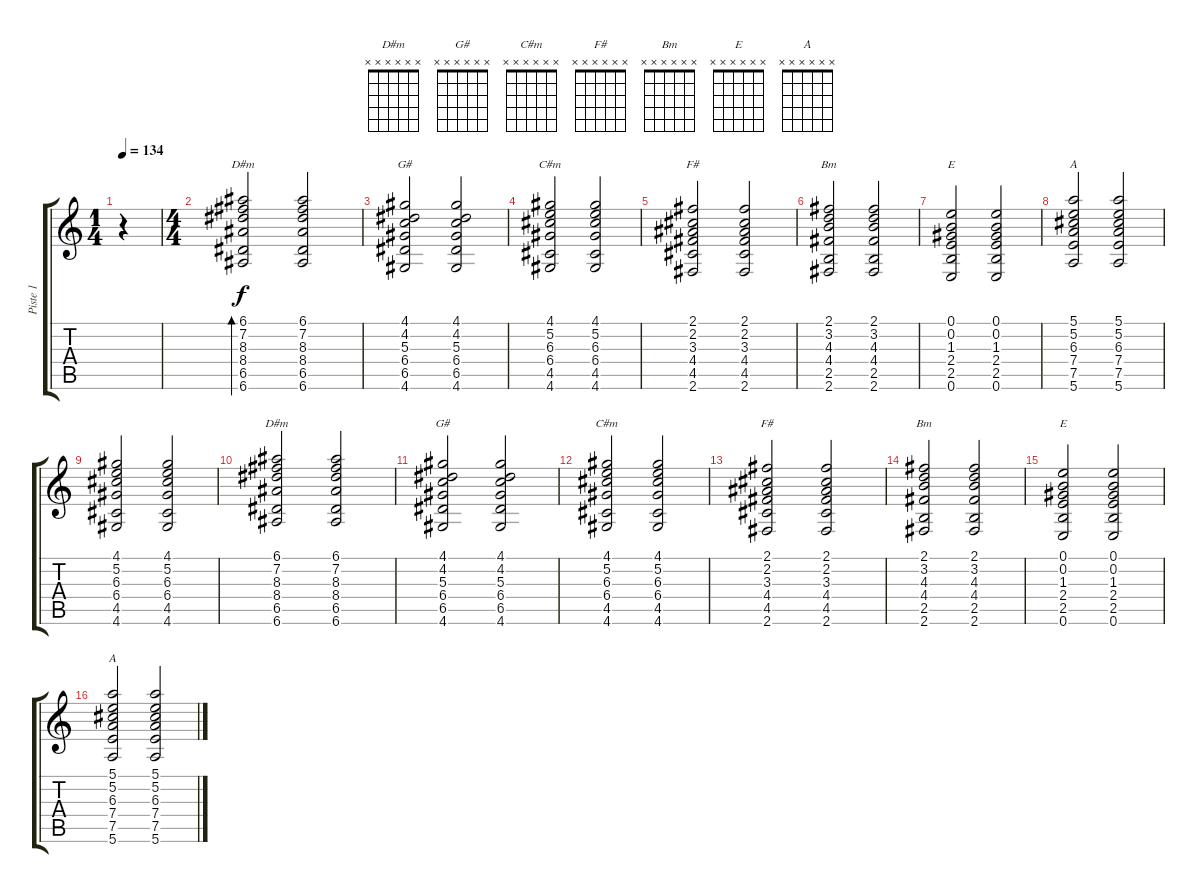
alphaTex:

\track ("Piste 1" "Piste 1") {instrument acousticguitarnylon}
\staff {score tabs}
\tuning (E4 B3 G3 D3 A2 E2) {hide}
\chord ("D#m" 6 7 8 8 6 6) {firstfret 6}
\chord ("G#" 4 4 5 6 6 4) {firstfret 4}
\chord ("C#m" 4 5 6 6 4 4) {firstfret 4}
\chord ("F#" 2 2 3 4 4 2)
\chord ("Bm" 2 3 4 4 2 2)
\chord ("E" 0 0 1 2 2 0)
\chord ("A" 5 5 6 7 7 5) {firstfret 5}
\chord ("D#m" x x x x x x) {firstfret 0}
\chord ("G#" x x x x x x) {firstfret 0}
\chord ("C#m" x x x x x x) {firstfret 0}
\chord ("F#" x x x x x x) {firstfret 0}
\chord ("Bm" x x x x x x) {firstfret 0}
\chord ("E" x x x x x x) {firstfret 0}
\chord ("A" x x x x x x) {firstfret 0}
\ts (1 4)
\tempo 134
\clef g2
\ks c
r.4{dy f instrument acousticguitarnylon} |
\ts (4 4)
(6.1 7.2 8.3 8.4 6.5 6.6).2{bd 120 ch "D#m"} (6.1 7.2 8.3 8.4 6.5 6.6).2 |
(4.1 4.2 5.3 6.4 6.5 4.6).2{ch "G#"} (4.1 4.2 5.3 6.4 6.5 4.6).2 |
(4.1 5.2 6.3 6.4 4.5 4.6).2{ch "C#m"} (4.1 5.2 6.3 6.4 4.5 4.6).2 |
(2.1 2.2 3.3 4.4 4.5 2.6).2{ch "F#"} (2.1 2.2 3.3 4.4 4.5 2.6).2 |
(2.1 3.2 4.3 4.4 2.5 2.6).2{ch "Bm"} (2.1 3.2 4.3 4.4 2.5 2.6).2 |
(0.1 0.2 1.3 2.4 2.5 0.6).2{ch "E"} (0.1 0.2 1.3 2.4 2.5 0.6).2 |
(5.1 5.2 6.3 7.4 7.5 5.6).2{ch "A"} (5.1 5.2 6.3 7.4 7.5 5.6).2 |
(4.1 5.2 6.3 6.4 4.5 4.6).2 (4.1 5.2 6.3 6.4 4.5 4.6).2 |
(6.1 7.2 8.3 8.4 6.5 6.6).2{ch "D#m"} (6.1 7.2 8.3 8.4 6.5 6.6).2 |
(4.1 4.2 5.3 6.4 6.5 4.6).2{ch "G#"} (4.1 4.2 5.3 6.4 6.5 4.6).2 |
(4.1 5.2 6.3 6.4 4.5 4.6).2{ch "C#m"} (4.1 5.2 6.3 6.4 4.5 4.6).2 |
(2.1 2.2 3.3 4.4 4.5 2.6).2{ch "F#"} (2.1 2.2 3.3 4.4 4.5 2.6).2 |
(2.1 3.2 4.3 4.4 2.5 2.6).2{ch "Bm"} (2.1 3.2 4.3 4.4 2.5 2.6).2 |
(0.1 0.2 1.3 2.4 2.5 0.6).2{ch "E"} (0.1 0.2 1.3 2.4 2.5 0.6).2 |
(5.1 5.2 6.3 7.4 7.5 5.6).2{ch "A"} (5.1 5.2 6.3 7.4 7.5 5.6).2
